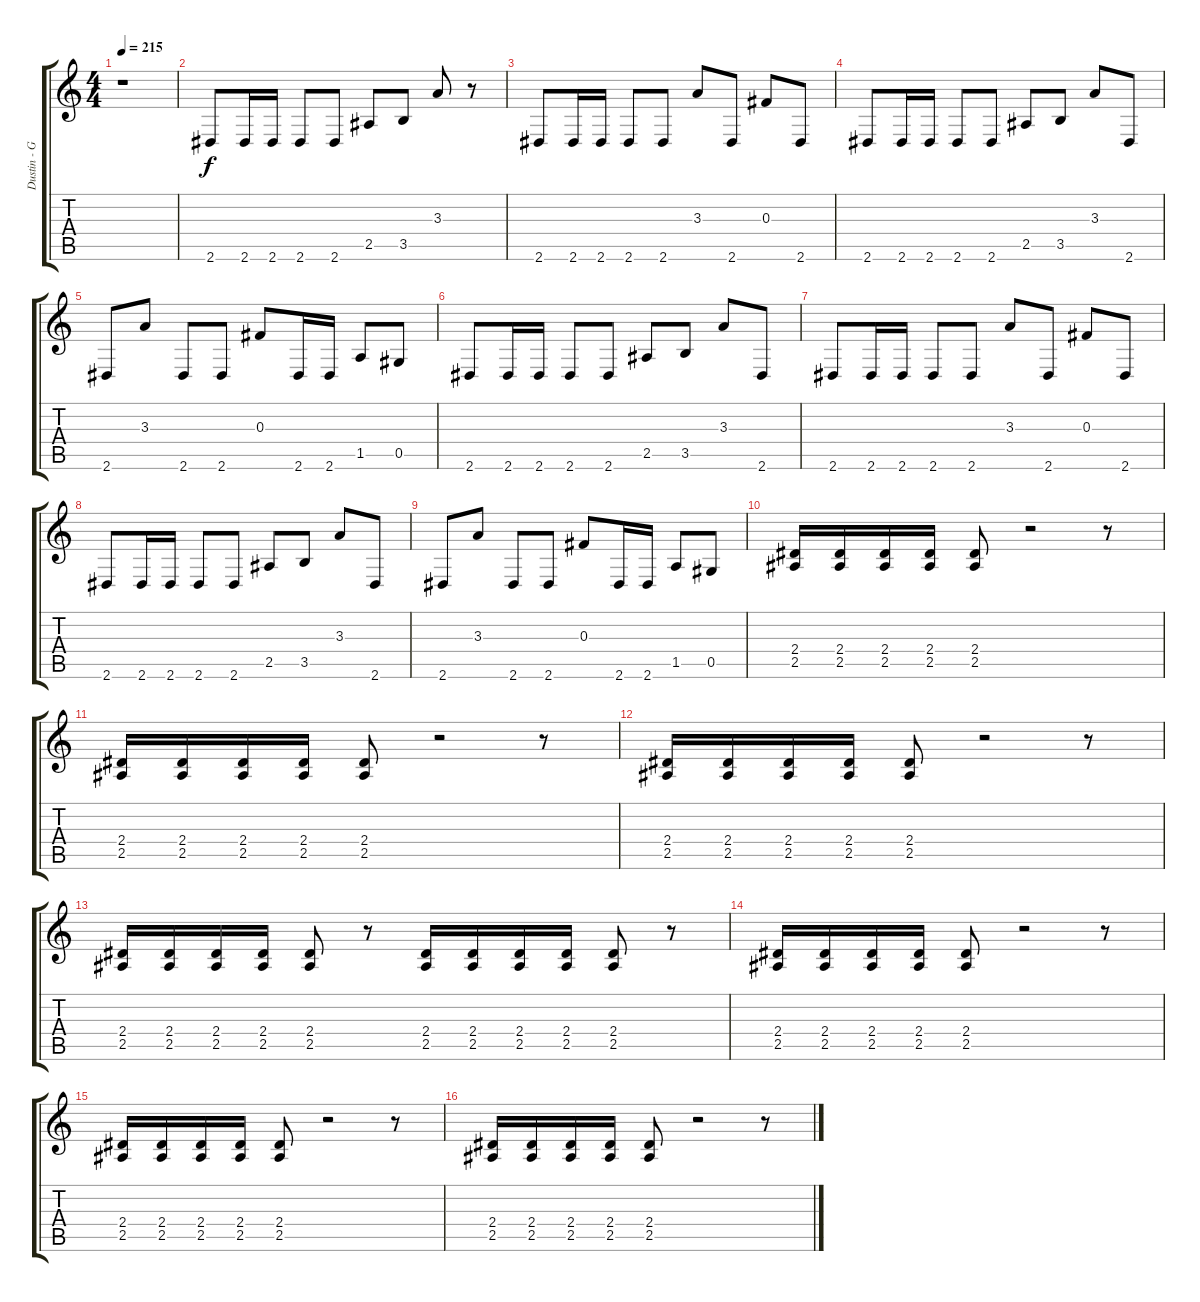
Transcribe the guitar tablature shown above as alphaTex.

\track ("Dustin - Guitar" "Dustin - G") {instrument distortionguitar}
\staff {score tabs}
\tuning (Eb4 Bb3 Gb3 Db3 Ab2 Db2) {hide}
\ts (4 4)
\tempo 215
\clef g2
\ks c
r.1{dy f instrument distortionguitar} |
2.6.8{instrument electricguitarmuted} 2.6.16 2.6.16 2.6.8 2.6.8 2.5.8{instrument distortionguitar} 3.5.8 3.3.8 r.8{instrument electricguitarmuted} |
2.6.8 2.6.16 2.6.16 2.6.8 2.6.8 3.3.8{instrument distortionguitar} 2.6.8{instrument electricguitarmuted} 0.3.8{instrument distortionguitar} 2.6.8{instrument electricguitarmuted} |
2.6.8{instrument electricguitarmuted} 2.6.16 2.6.16 2.6.8 2.6.8 2.5.8{instrument distortionguitar} 3.5.8 3.3.8 2.6.8{instrument electricguitarmuted} |
2.6.8 3.3.8{instrument distortionguitar} 2.6.8{instrument electricguitarmuted} 2.6.8 0.3.8{instrument distortionguitar} 2.6.16{instrument electricguitarmuted} 2.6.16 1.5.8{instrument distortionguitar} 0.5.8 |
2.6.8{instrument electricguitarmuted} 2.6.16 2.6.16 2.6.8 2.6.8 2.5.8{instrument distortionguitar} 3.5.8 3.3.8 2.6.8{instrument electricguitarmuted} |
2.6.8 2.6.16 2.6.16 2.6.8 2.6.8 3.3.8{instrument distortionguitar} 2.6.8{instrument electricguitarmuted} 0.3.8{instrument distortionguitar} 2.6.8{instrument electricguitarmuted} |
2.6.8{instrument electricguitarmuted} 2.6.16 2.6.16 2.6.8 2.6.8 2.5.8{instrument distortionguitar} 3.5.8 3.3.8 2.6.8{instrument electricguitarmuted} |
2.6.8 3.3.8{instrument distortionguitar} 2.6.8{instrument electricguitarmuted} 2.6.8 0.3.8{instrument distortionguitar} 2.6.16{instrument electricguitarmuted} 2.6.16 1.5.8{instrument distortionguitar} 0.5.8 |
(2.4 2.5).16{instrument electricguitarmuted} (2.4 2.5).16 (2.4 2.5).16 (2.4 2.5).16 (2.4 2.5).8 r.2 r.8 |
(2.4 2.5).16{instrument electricguitarmuted} (2.4 2.5).16 (2.4 2.5).16 (2.4 2.5).16 (2.4 2.5).8 r.2 r.8 |
(2.4 2.5).16{instrument electricguitarmuted} (2.4 2.5).16 (2.4 2.5).16 (2.4 2.5).16 (2.4 2.5).8 r.2 r.8 |
(2.4 2.5).16{instrument electricguitarmuted} (2.4 2.5).16 (2.4 2.5).16 (2.4 2.5).16 (2.4 2.5).8 r.8 (2.4 2.5).16{instrument electricguitarmuted} (2.4 2.5).16 (2.4 2.5).16 (2.4 2.5).16 (2.4 2.5).8 r.8 |
(2.4 2.5).16{instrument electricguitarmuted} (2.4 2.5).16 (2.4 2.5).16 (2.4 2.5).16 (2.4 2.5).8 r.2 r.8 |
(2.4 2.5).16{instrument electricguitarmuted} (2.4 2.5).16 (2.4 2.5).16 (2.4 2.5).16 (2.4 2.5).8 r.2 r.8 |
(2.4 2.5).16{instrument electricguitarmuted} (2.4 2.5).16 (2.4 2.5).16 (2.4 2.5).16 (2.4 2.5).8 r.2 r.8
